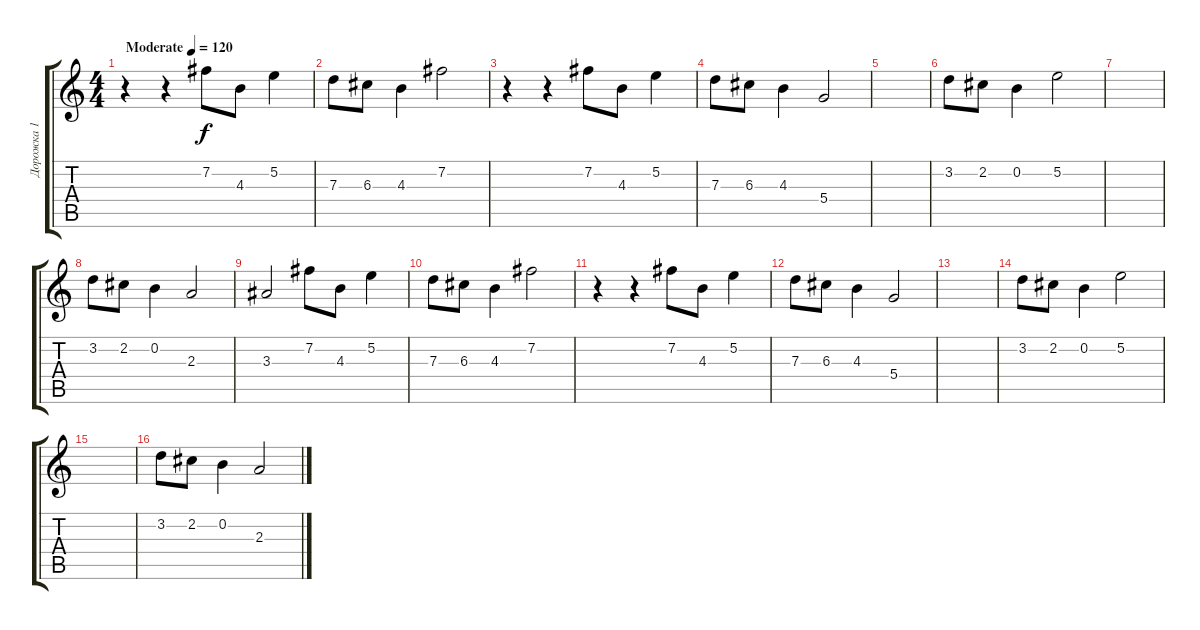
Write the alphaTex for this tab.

\track ("Дорожка 1" "Дорожка 1") {instrument acousticguitarsteel}
\staff {score tabs}
\tuning (E4 B3 G3 D3 A2 E2) {hide}
\ts (4 4)
\tempo (120 "Moderate")
\clef g2
\ks c
r.4{dy f instrument acousticguitarsteel} r.4 7.2.8 4.3.8 5.2.4 |
7.3.8 6.3.8 4.3.4 7.2.2 |
r.4 r.4 7.2.8 4.3.8 5.2.4 |
7.3.8 6.3.8 4.3.4 5.4.2 |
|
3.2.8 2.2.8 0.2.4 5.2.2 |
|
3.2.8 2.2.8 0.2.4 2.3.2 |
3.3.2 7.2.8 4.3.8 5.2.4 |
7.3.8 6.3.8 4.3.4 7.2.2 |
r.4 r.4 7.2.8 4.3.8 5.2.4 |
7.3.8 6.3.8 4.3.4 5.4.2 |
|
3.2.8 2.2.8 0.2.4 5.2.2 |
|
3.2.8 2.2.8 0.2.4 2.3.2
